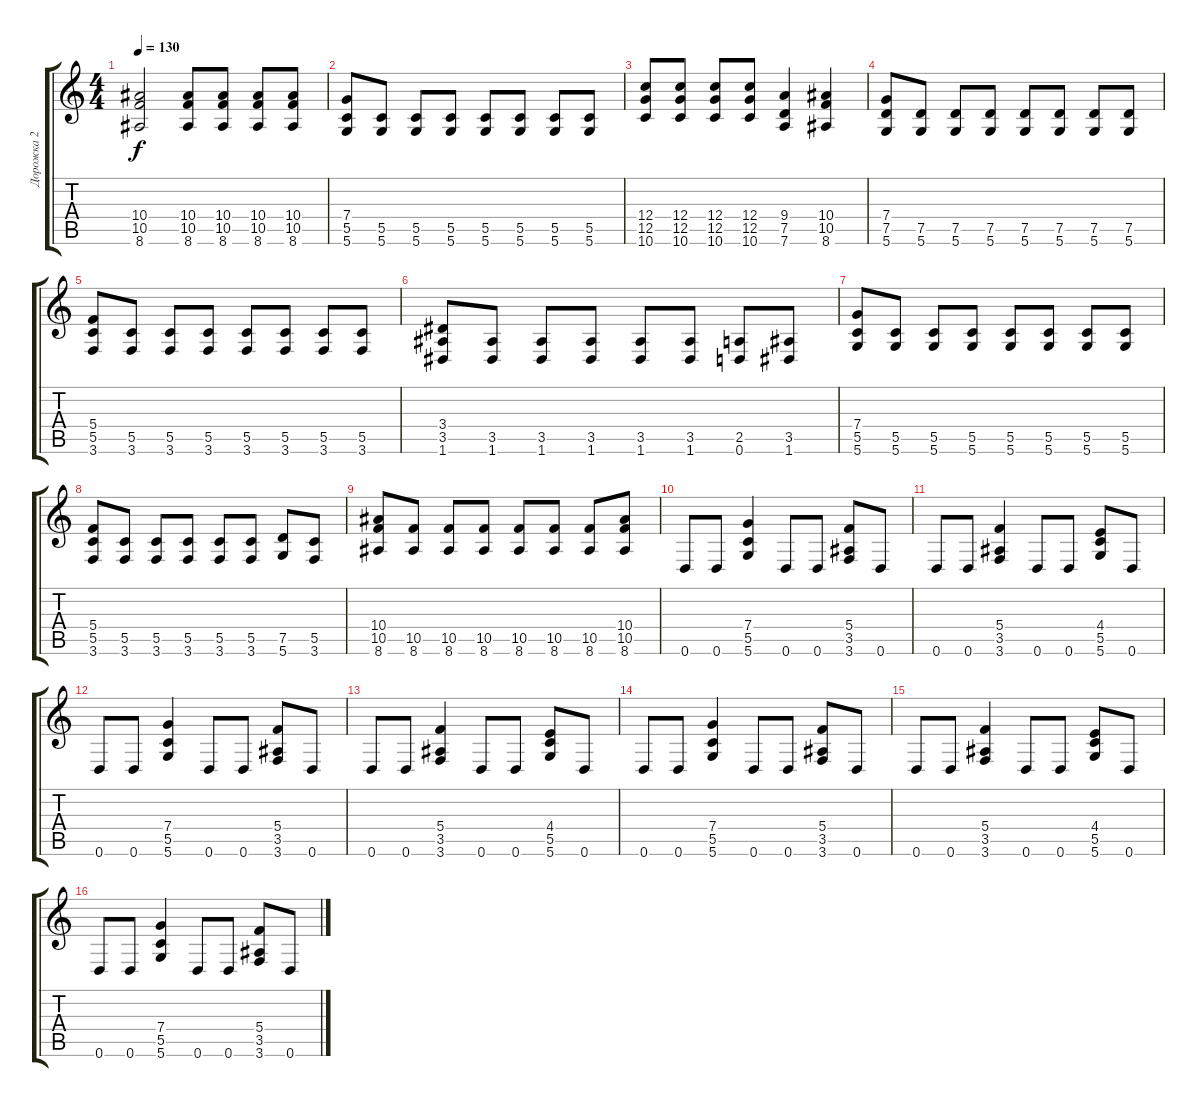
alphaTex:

\track ("Дорожка 2" "Дорожка 2") {instrument distortionguitar}
\staff {score tabs}
\tuning (D4 A3 F3 C3 G2 D2) {hide}
\ts (4 4)
\tempo 130
\clef g2
\ks c
(10.4 10.5 8.6).2{dy f} (10.4 10.5 8.6).8 (10.4 10.5 8.6).8 (10.4 10.5 8.6).8 (10.4 10.5 8.6).8 |
(7.4 5.5 5.6).8 (5.5 5.6).8 (5.5 5.6).8 (5.5 5.6).8 (5.5 5.6).8 (5.5 5.6).8 (5.5 5.6).8 (5.5 5.6).8 |
(12.4 12.5 10.6).8 (12.4 12.5 10.6).8 (12.4 12.5 10.6).8 (12.4 12.5 10.6).8 (9.4 7.5 7.6).4 (10.4 10.5 8.6).4 |
(7.4 7.5 5.6).8 (7.5 5.6).8 (7.5 5.6).8 (7.5 5.6).8 (7.5 5.6).8 (7.5 5.6).8 (7.5 5.6).8 (7.5 5.6).8 |
(5.4 5.5 3.6).8 (5.5 3.6).8 (5.5 3.6).8 (5.5 3.6).8 (5.5 3.6).8 (5.5 3.6).8 (5.5 3.6).8 (5.5 3.6).8 |
(3.4 3.5 1.6).8 (3.5 1.6).8 (3.5 1.6).8 (3.5 1.6).8 (3.5 1.6).8 (3.5 1.6).8 (2.5 0.6).8 (3.5 1.6).8 |
(7.4 5.5 5.6).8 (5.5 5.6).8 (5.5 5.6).8 (5.5 5.6).8 (5.5 5.6).8 (5.5 5.6).8 (5.5 5.6).8 (5.5 5.6).8 |
(5.4 5.5 3.6).8 (5.5 3.6).8 (5.5 3.6).8 (5.5 3.6).8 (5.5 3.6).8 (5.5 3.6).8 (7.5 5.6).8 (5.5 3.6).8 |
(10.4 10.5 8.6).8 (10.5 8.6).8 (10.5 8.6).8 (10.5 8.6).8 (10.5 8.6).8 (10.5 8.6).8 (10.5 8.6).8 (10.4 10.5 8.6).8 |
0.6.8 0.6.8 (7.4 5.5 5.6).4 0.6.8 0.6.8 (5.4 3.5 3.6).8 0.6.8 |
0.6.8 0.6.8 (5.4 3.5 3.6).4 0.6.8 0.6.8 (4.4 5.5 5.6).8 0.6.8 |
0.6.8 0.6.8 (7.4 5.5 5.6).4 0.6.8 0.6.8 (5.4 3.5 3.6).8 0.6.8 |
0.6.8 0.6.8 (5.4 3.5 3.6).4 0.6.8 0.6.8 (4.4 5.5 5.6).8 0.6.8 |
0.6.8 0.6.8 (7.4 5.5 5.6).4 0.6.8 0.6.8 (5.4 3.5 3.6).8 0.6.8 |
0.6.8 0.6.8 (5.4 3.5 3.6).4 0.6.8 0.6.8 (4.4 5.5 5.6).8 0.6.8 |
0.6.8 0.6.8 (7.4 5.5 5.6).4 0.6.8 0.6.8 (5.4 3.5 3.6).8 0.6.8
